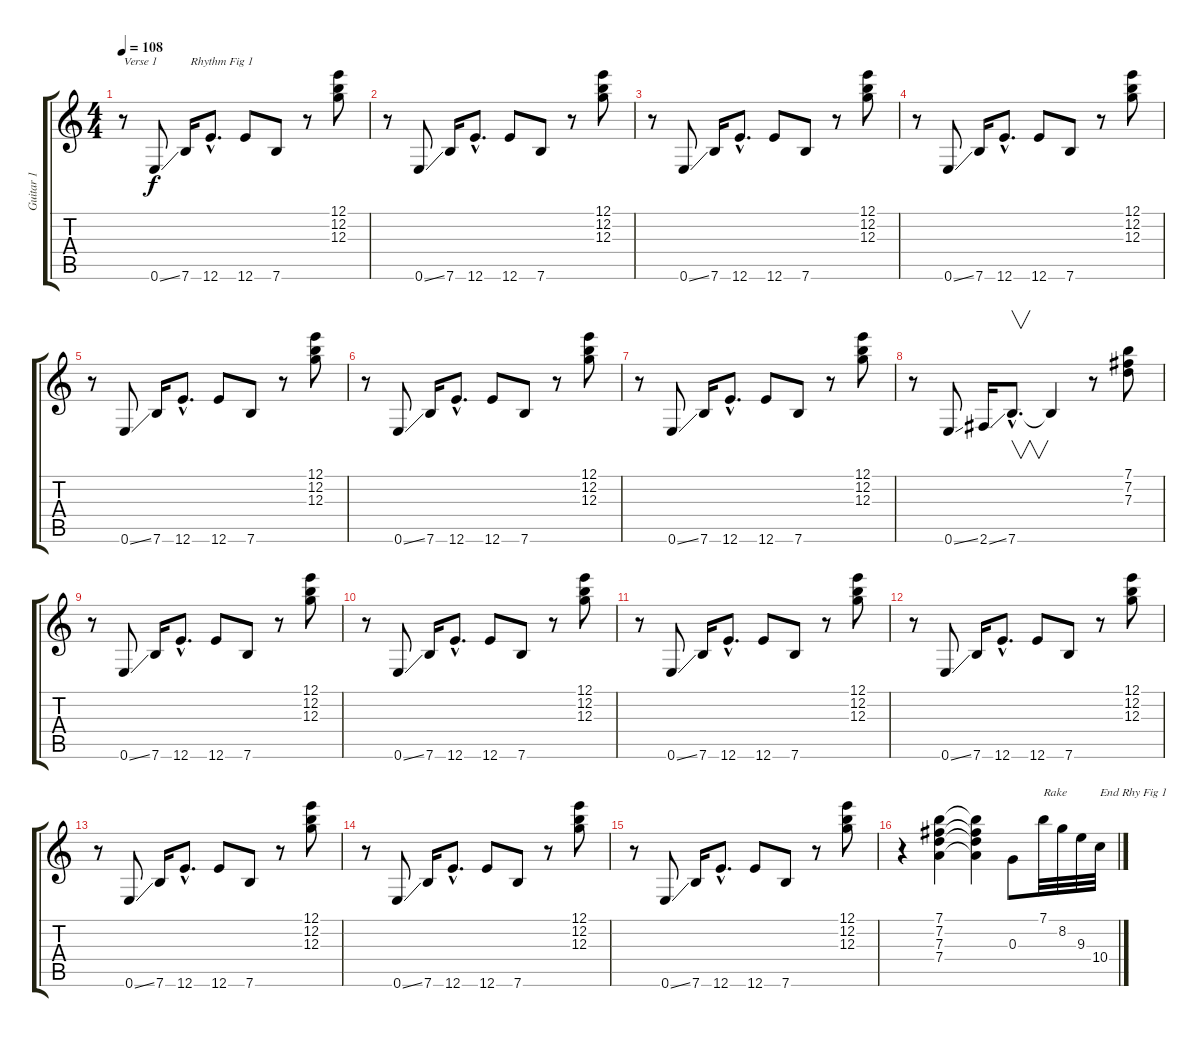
\track ("Guitar 1" "Guitar 1") {instrument electricguitarclean}
\staff {score tabs}
\tuning (E4 B3 G3 D3 A2 E2) {hide}
\ts (4 4)
\tempo 108
\clef g2
\ks c
r.8{txt "Verse 1           Rhythm Fig 1" dy f} 0.6{ss}.8 7.6.16 12.6{hac}.8{d} 12.6.8 7.6.8 r.8 (12.1 12.2 12.3).8 |
r.8 0.6{ss}.8 7.6.16 12.6{hac}.8{d} 12.6.8 7.6.8 r.8 (12.1 12.2 12.3).8 |
r.8 0.6{ss}.8 7.6.16 12.6{hac}.8{d} 12.6.8 7.6.8 r.8 (12.1 12.2 12.3).8 |
r.8 0.6{ss}.8 7.6.16 12.6{hac}.8{d} 12.6.8 7.6.8 r.8 (12.1 12.2 12.3).8 |
r.8 0.6{ss}.8 7.6.16 12.6{hac}.8{d} 12.6.8 7.6.8 r.8 (12.1 12.2 12.3).8 |
r.8 0.6{ss}.8 7.6.16 12.6{hac}.8{d} 12.6.8 7.6.8 r.8 (12.1 12.2 12.3).8 |
r.8 0.6{ss}.8 7.6.16 12.6{hac}.8{d} 12.6.8 7.6.8 r.8 (12.1 12.2 12.3).8 |
r.8 0.6{ss}.8 2.6{ss}.16 7.6{hac}.8{v d} 7.6{t}.4 r.8 (7.1 7.2 7.3).8 |
r.8 0.6{ss}.8 7.6.16 12.6{hac}.8{d} 12.6.8 7.6.8 r.8 (12.1 12.2 12.3).8 |
r.8 0.6{ss}.8 7.6.16 12.6{hac}.8{d} 12.6.8 7.6.8 r.8 (12.1 12.2 12.3).8 |
r.8 0.6{ss}.8 7.6.16 12.6{hac}.8{d} 12.6.8 7.6.8 r.8 (12.1 12.2 12.3).8 |
r.8 0.6{ss}.8 7.6.16 12.6{hac}.8{d} 12.6.8 7.6.8 r.8 (12.1 12.2 12.3).8 |
r.8 0.6{ss}.8 7.6.16 12.6{hac}.8{d} 12.6.8 7.6.8 r.8 (12.1 12.2 12.3).8 |
r.8 0.6{ss}.8 7.6.16 12.6{hac}.8{d} 12.6.8 7.6.8 r.8 (12.1 12.2 12.3).8 |
r.8 0.6{ss}.8 7.6.16 12.6{hac}.8{d} 12.6.8 7.6.8 r.8 (12.1 12.2 12.3).8 |
r.4 (7.1 7.2 7.3 7.4).4 (7.1{t} 7.2{t} 7.3{t} 7.4{t}).4 0.3.8 7.1.32{txt "Rake"} 8.2.32 9.3.32 10.4.32{txt "End Rhy Fig 1"}
